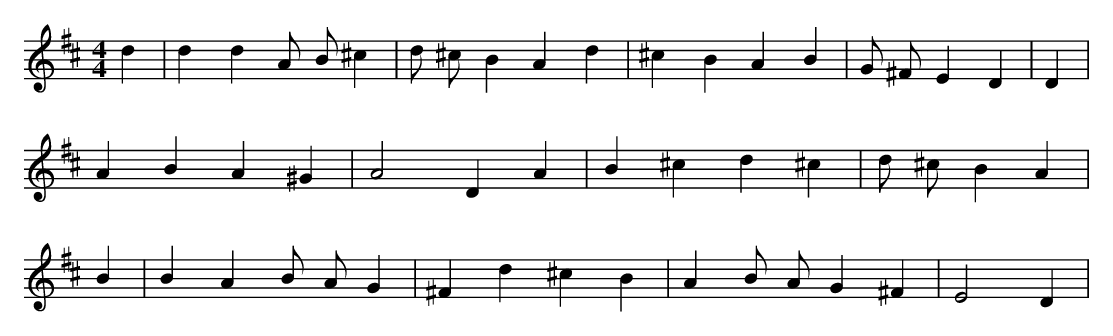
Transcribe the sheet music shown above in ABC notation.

X:1
M:4/4
L:1/8
K:D
d2 | d2 d2 A B ^c2 | d ^c B2 A2 d2 | ^c2 B2 A2 B2 | G ^F E2 D2 | D2 | A2 B2 A2 ^G2 | A4 D2 A2 | B2 ^c2 d2 ^c2 | d ^c B2 A2 | B2 | B2 A2 B A G2 | ^F2 d2 ^c2 B2 | A2 B A G2 ^F2 | E4 D2 |
